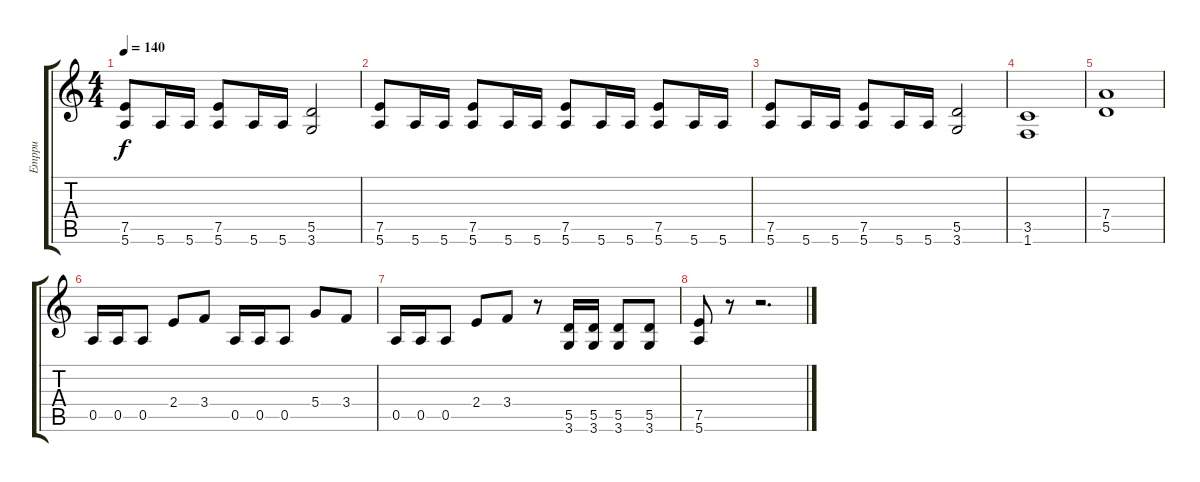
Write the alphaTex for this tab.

\track ("Emppu" "Emppu") {instrument overdrivenguitar}
\staff {score tabs}
\tuning (E4 B3 G3 D3 A2 E2) {hide}
\ts (4 4)
\tempo 140
\clef g2
\ks c
(7.5 5.6).8{dy f} 5.6.16 5.6.16 (7.5 5.6).8 5.6.16 5.6.16 (5.5 3.6).2 |
(7.5 5.6).8 5.6.16 5.6.16 (7.5 5.6).8 5.6.16 5.6.16 (7.5 5.6).8 5.6.16 5.6.16 (7.5 5.6).8 5.6.16 5.6.16 |
(7.5 5.6).8 5.6.16 5.6.16 (7.5 5.6).8 5.6.16 5.6.16 (5.5 3.6).2 |
(3.5 1.6).1 |
(7.4 5.5).1 |
0.5.16 0.5.16 0.5.8 2.4.8 3.4.8 0.5.16 0.5.16 0.5.8 5.4.8 3.4.8 |
0.5.16 0.5.16 0.5.8 2.4.8 3.4.8 r.8 (5.5 3.6).16 (5.5 3.6).16 (5.5 3.6).8 (5.5 3.6).8 |
(7.5 5.6).8 r.8 r.2{d}
